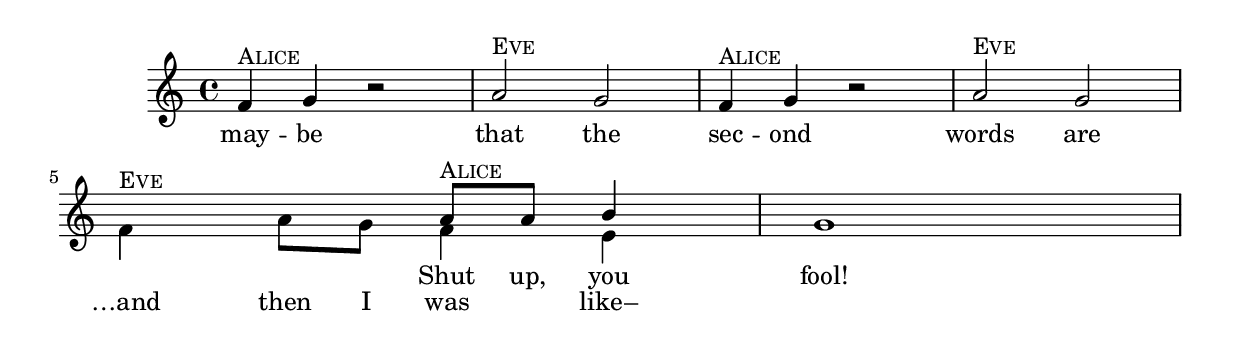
%% DO NOT EDIT this file manually; it is automatically
%% generated from LSR http://lsr.di.unimi.it
%% Make any changes in LSR itself, or in Documentation/snippets/new/ ,
%% and then run scripts/auxiliar/makelsr.py
%%
%% This file is in the public domain.
\version "2.18.0"

\header {
  lsrtags = "paper-and-layout, vocal-music"

  texidoc = "
Sometimes you may want to put lyrics for different performers on a
single line: where there is rapidly alternating text, for example.
This snippet shows how this can be done with @code{\\override
VerticalAxisGroup #'nonstaff-nonstaff-spacing #'minimum-distance =
##f}.

"
  doctitle = "Arranging separate lyrics on a single line"
} % begin verbatim

\layout {
  \context {
    \Lyrics
    \override VerticalAxisGroup #'nonstaff-nonstaff-spacing
       #'minimum-distance = ##f
  }
}

aliceSings = \markup { \smallCaps "Alice" }
eveSings = \markup { \smallCaps "Eve" }

<<
  \new Staff <<
    \new Voice = "alice" {
      f'4^\aliceSings g' r2 |
      s1 |
      f'4^\aliceSings g' r2 |
      s1 | \break
      % ...

      \voiceOne
      s2 a'8^\aliceSings a' b'4 |
      \oneVoice
      g'1
    }
    \new Voice = "eve" {
      s1 |
      a'2^\eveSings g' |
      s1 |
      a'2^\eveSings g'
      % ...

      \voiceTwo
      f'4^\eveSings a'8 g' f'4 e' |
      \oneVoice
      s1
    }
  >>
  \new Lyrics \lyricsto "alice" {
    may -- be
    sec -- ond
    % ...
    Shut up, you fool!
  }
  \new Lyrics \lyricsto "eve" {
    that the
    words are
    % ...
    …and then I was like–
  }
>>
